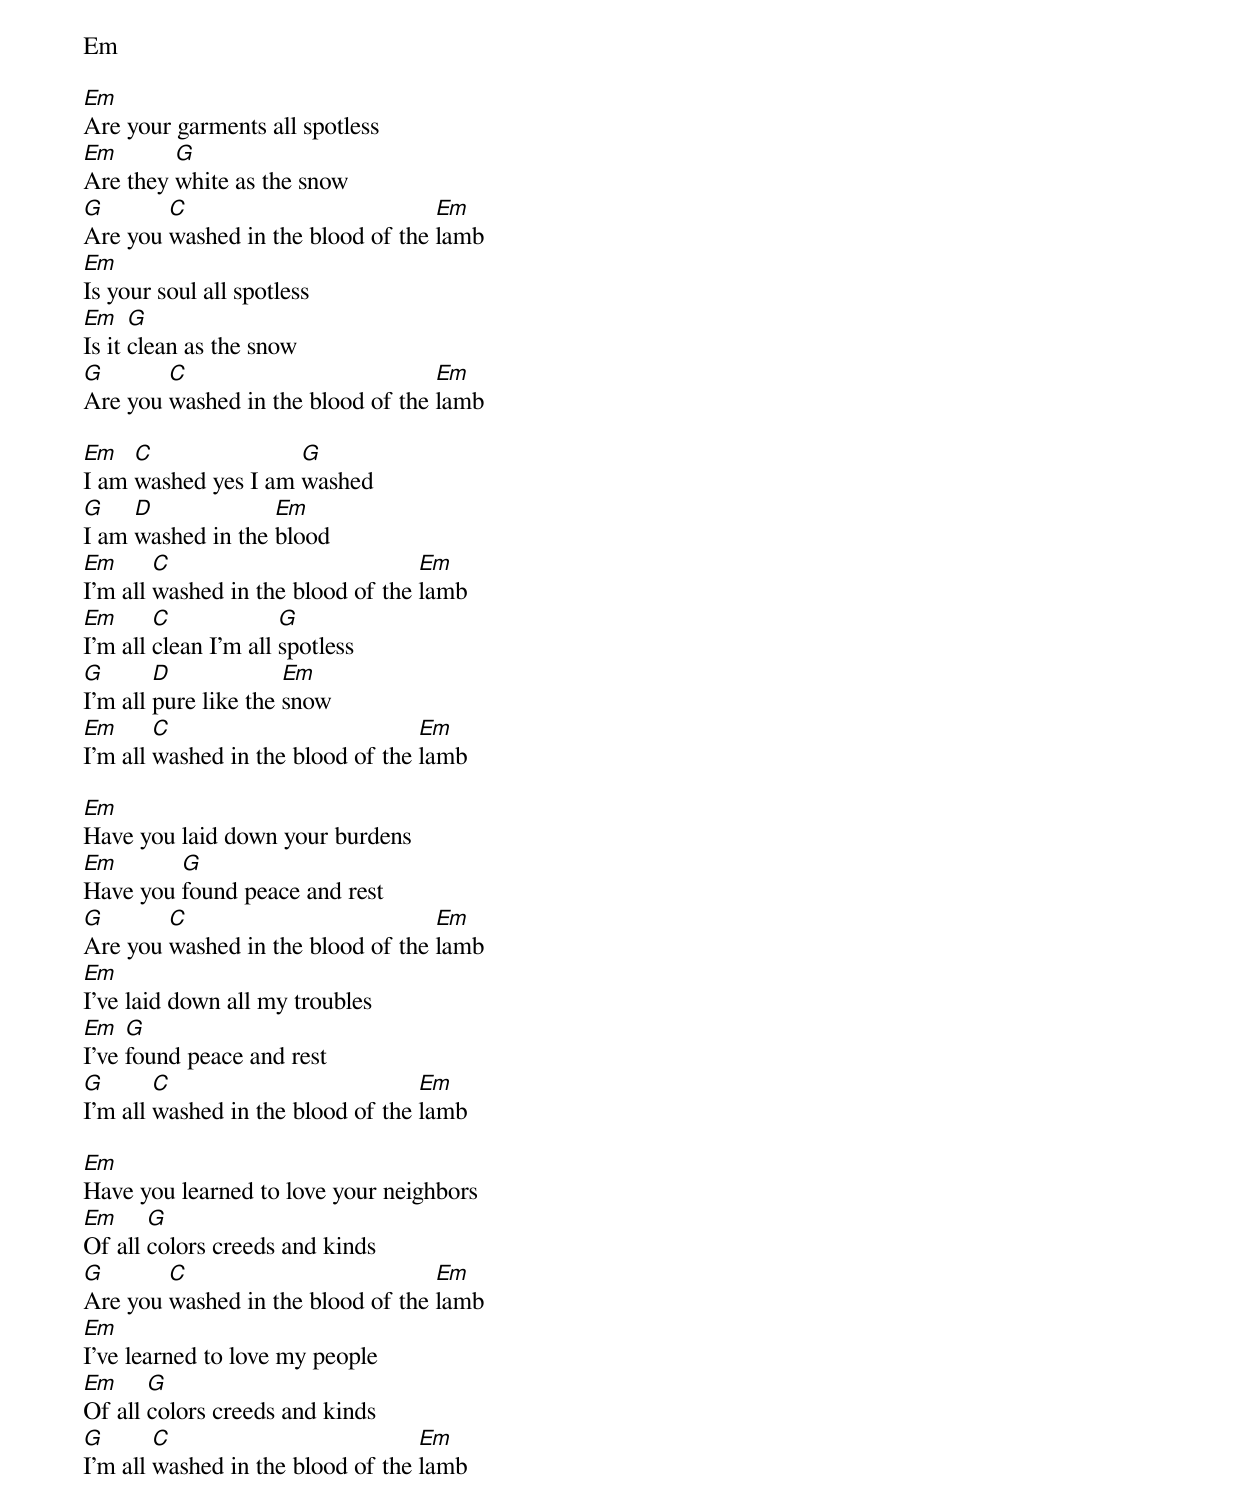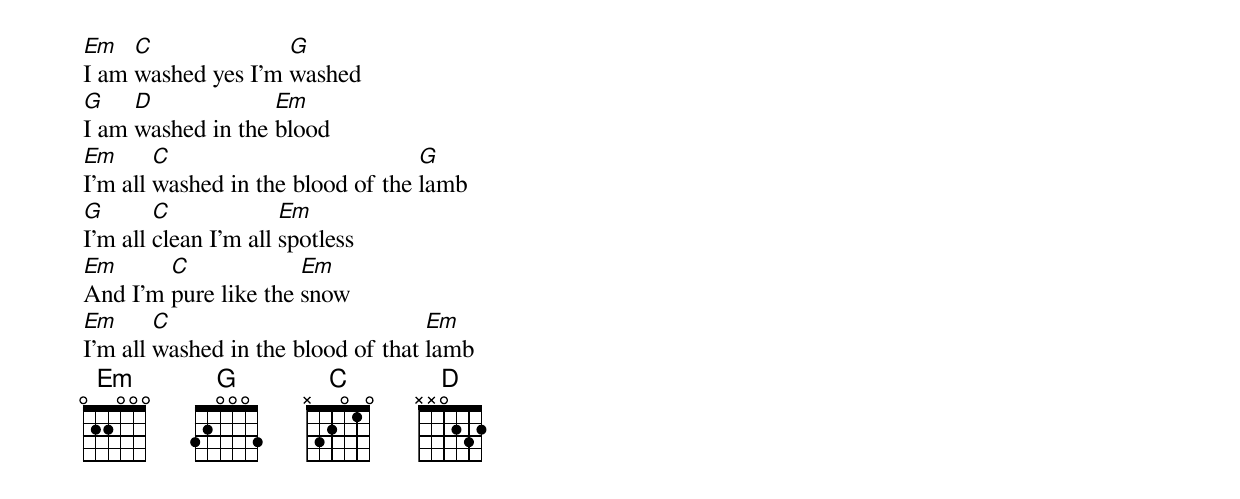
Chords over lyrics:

Em

Em
Are your garments all spotless
Em       G
Are they white as the snow
G       C                          Em
Are you washed in the blood of the lamb
Em
Is your soul all spotless
Em    G
Is it clean as the snow
G       C                          Em
Are you washed in the blood of the lamb

Em   C               G
I am washed yes I am washed
G    D             Em
I am washed in the blood
Em      C                          Em
I'm all washed in the blood of the lamb
Em      C             G
I'm all clean I'm all spotless
G       D             Em
I'm all pure like the snow
Em      C                          Em
I'm all washed in the blood of the lamb

Em
Have you laid down your burdens
Em       G
Have you found peace and rest
G       C                          Em
Are you washed in the blood of the lamb
Em
I've laid down all my troubles
Em   G
I've found peace and rest
G       C                          Em
I'm all washed in the blood of the lamb

Em
Have you learned to love your neighbors
Em     G
Of all colors creeds and kinds
G       C                          Em
Are you washed in the blood of the lamb
Em
I've learned to love my people
Em     G
Of all colors creeds and kinds
G       C                          Em
I'm all washed in the blood of the lamb

Em   C              G
I am washed yes I'm washed
G    D             Em
I am washed in the blood
Em      C                          G
I'm all washed in the blood of the lamb
G       C             Em
I'm all clean I'm all spotless
Em      C             Em
And I'm pure like the snow
Em      C                           Em
I'm all washed in the blood of that lamb
